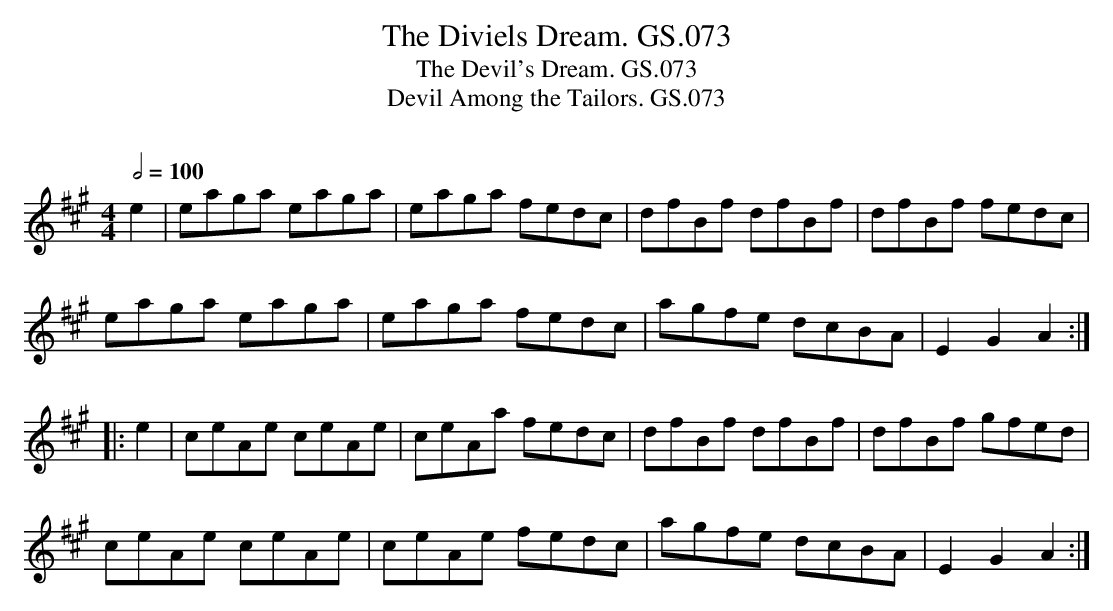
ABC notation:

X:1
T:Diviels Dream. GS.073, The
T:Devil's Dream. GS.073, The
T:Devil Among the Tailors. GS.073
M:4/4
L:1/8
Q:1/2=100
O:
K:A major
e2 | eaga eaga | eaga fedc | dfBf dfBf | dfBf fedc |
eaga eaga | eaga fedc | agfe dcBA | E2G2A2 :|
|: e2 | ceAe ceAe | ceAa fedc | dfBf dfBf | dfBf gfed |
ceAe ceAe | ceAe fedc | agfe dcBA | E2G2A2 :|
